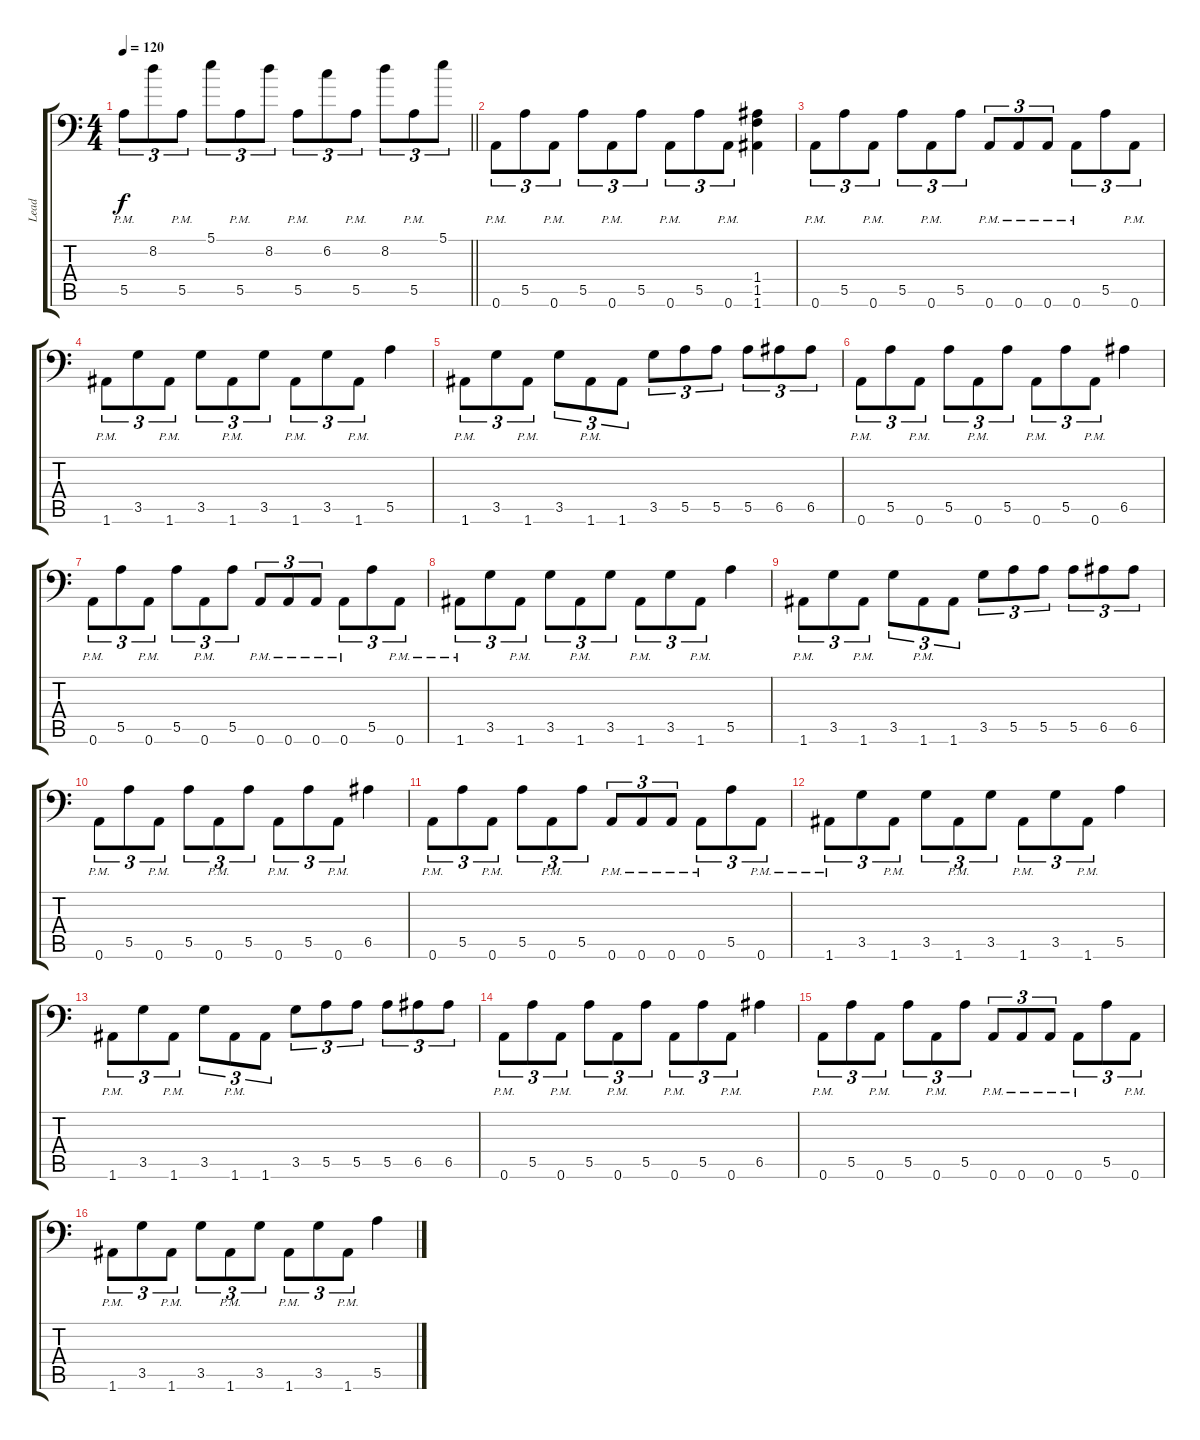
\track ("Lead" "Lead") {instrument distortionguitar}
\staff {score tabs}
\tuning (B3 Gb3 D3 A2 E2 A1) {hide}
\ts (4 4)
\tempo 120
\clef f4
\barLineRight lightlight
\ks c
5.5{pm}.8{tu (3 2) dy f} 8.2.8{tu (3 2)} 5.5{pm}.8{tu (3 2)} 5.1.8{tu (3 2)} 5.5{pm}.8{tu (3 2)} 8.2.8{tu (3 2)} 5.5{pm}.8{tu (3 2)} 6.2.8{tu (3 2)} 5.5{pm}.8{tu (3 2)} 8.2.8{tu (3 2)} 5.5{pm}.8{tu (3 2)} 5.1.8{tu (3 2)} |
\section ("" "")
0.6{pm}.8{tu (3 2)} 5.5.8{tu (3 2)} 0.6{pm}.8{tu (3 2)} 5.5.8{tu (3 2)} 0.6{pm}.8{tu (3 2)} 5.5.8{tu (3 2)} 0.6{pm}.8{tu (3 2)} 5.5.8{tu (3 2)} 0.6{pm}.8{tu (3 2)} (1.4 1.5 1.6).4 |
0.6{pm}.8{tu (3 2)} 5.5.8{tu (3 2)} 0.6{pm}.8{tu (3 2)} 5.5.8{tu (3 2)} 0.6{pm}.8{tu (3 2)} 5.5.8{tu (3 2)} 0.6{pm}.8{tu (3 2)} 0.6{pm}.8{tu (3 2)} 0.6{pm}.8{tu (3 2)} 0.6{pm}.8{tu (3 2)} 5.5.8{tu (3 2)} 0.6{pm}.8{tu (3 2)} |
1.6{pm}.8{tu (3 2)} 3.5.8{tu (3 2)} 1.6{pm}.8{tu (3 2)} 3.5.8{tu (3 2)} 1.6{pm}.8{tu (3 2)} 3.5.8{tu (3 2)} 1.6{pm}.8{tu (3 2)} 3.5.8{tu (3 2)} 1.6{pm}.8{tu (3 2)} 5.5.4 |
1.6{pm}.8{tu (3 2)} 3.5.8{tu (3 2)} 1.6{pm}.8{tu (3 2)} 3.5.8{tu (3 2)} 1.6{pm}.8{tu (3 2)} 1.6.8{tu (3 2)} 3.5.8{tu (3 2)} 5.5.8{tu (3 2)} 5.5.8{tu (3 2)} 5.5.8{tu (3 2)} 6.5.8{tu (3 2)} 6.5.8{tu (3 2)} |
0.6{pm}.8{tu (3 2)} 5.5.8{tu (3 2)} 0.6{pm}.8{tu (3 2)} 5.5.8{tu (3 2)} 0.6{pm}.8{tu (3 2)} 5.5.8{tu (3 2)} 0.6{pm}.8{tu (3 2)} 5.5.8{tu (3 2)} 0.6{pm}.8{tu (3 2)} 6.5.4 |
0.6{pm}.8{tu (3 2)} 5.5.8{tu (3 2)} 0.6{pm}.8{tu (3 2)} 5.5.8{tu (3 2)} 0.6{pm}.8{tu (3 2)} 5.5.8{tu (3 2)} 0.6{pm}.8{tu (3 2)} 0.6{pm}.8{tu (3 2)} 0.6{pm}.8{tu (3 2)} 0.6{pm}.8{tu (3 2)} 5.5.8{tu (3 2)} 0.6{pm}.8{tu (3 2)} |
1.6{pm}.8{tu (3 2)} 3.5.8{tu (3 2)} 1.6{pm}.8{tu (3 2)} 3.5.8{tu (3 2)} 1.6{pm}.8{tu (3 2)} 3.5.8{tu (3 2)} 1.6{pm}.8{tu (3 2)} 3.5.8{tu (3 2)} 1.6{pm}.8{tu (3 2)} 5.5.4 |
1.6{pm}.8{tu (3 2)} 3.5.8{tu (3 2)} 1.6{pm}.8{tu (3 2)} 3.5.8{tu (3 2)} 1.6{pm}.8{tu (3 2)} 1.6.8{tu (3 2)} 3.5.8{tu (3 2)} 5.5.8{tu (3 2)} 5.5.8{tu (3 2)} 5.5.8{tu (3 2)} 6.5.8{tu (3 2)} 6.5.8{tu (3 2)} |
0.6{pm}.8{tu (3 2)} 5.5.8{tu (3 2)} 0.6{pm}.8{tu (3 2)} 5.5.8{tu (3 2)} 0.6{pm}.8{tu (3 2)} 5.5.8{tu (3 2)} 0.6{pm}.8{tu (3 2)} 5.5.8{tu (3 2)} 0.6{pm}.8{tu (3 2)} 6.5.4 |
0.6{pm}.8{tu (3 2)} 5.5.8{tu (3 2)} 0.6{pm}.8{tu (3 2)} 5.5.8{tu (3 2)} 0.6{pm}.8{tu (3 2)} 5.5.8{tu (3 2)} 0.6{pm}.8{tu (3 2)} 0.6{pm}.8{tu (3 2)} 0.6{pm}.8{tu (3 2)} 0.6{pm}.8{tu (3 2)} 5.5.8{tu (3 2)} 0.6{pm}.8{tu (3 2)} |
1.6{pm}.8{tu (3 2)} 3.5.8{tu (3 2)} 1.6{pm}.8{tu (3 2)} 3.5.8{tu (3 2)} 1.6{pm}.8{tu (3 2)} 3.5.8{tu (3 2)} 1.6{pm}.8{tu (3 2)} 3.5.8{tu (3 2)} 1.6{pm}.8{tu (3 2)} 5.5.4 |
1.6{pm}.8{tu (3 2)} 3.5.8{tu (3 2)} 1.6{pm}.8{tu (3 2)} 3.5.8{tu (3 2)} 1.6{pm}.8{tu (3 2)} 1.6.8{tu (3 2)} 3.5.8{tu (3 2)} 5.5.8{tu (3 2)} 5.5.8{tu (3 2)} 5.5.8{tu (3 2)} 6.5.8{tu (3 2)} 6.5.8{tu (3 2)} |
0.6{pm}.8{tu (3 2)} 5.5.8{tu (3 2)} 0.6{pm}.8{tu (3 2)} 5.5.8{tu (3 2)} 0.6{pm}.8{tu (3 2)} 5.5.8{tu (3 2)} 0.6{pm}.8{tu (3 2)} 5.5.8{tu (3 2)} 0.6{pm}.8{tu (3 2)} 6.5.4 |
0.6{pm}.8{tu (3 2)} 5.5.8{tu (3 2)} 0.6{pm}.8{tu (3 2)} 5.5.8{tu (3 2)} 0.6{pm}.8{tu (3 2)} 5.5.8{tu (3 2)} 0.6{pm}.8{tu (3 2)} 0.6{pm}.8{tu (3 2)} 0.6{pm}.8{tu (3 2)} 0.6{pm}.8{tu (3 2)} 5.5.8{tu (3 2)} 0.6{pm}.8{tu (3 2)} |
1.6{pm}.8{tu (3 2)} 3.5.8{tu (3 2)} 1.6{pm}.8{tu (3 2)} 3.5.8{tu (3 2)} 1.6{pm}.8{tu (3 2)} 3.5.8{tu (3 2)} 1.6{pm}.8{tu (3 2)} 3.5.8{tu (3 2)} 1.6{pm}.8{tu (3 2)} 5.5.4
